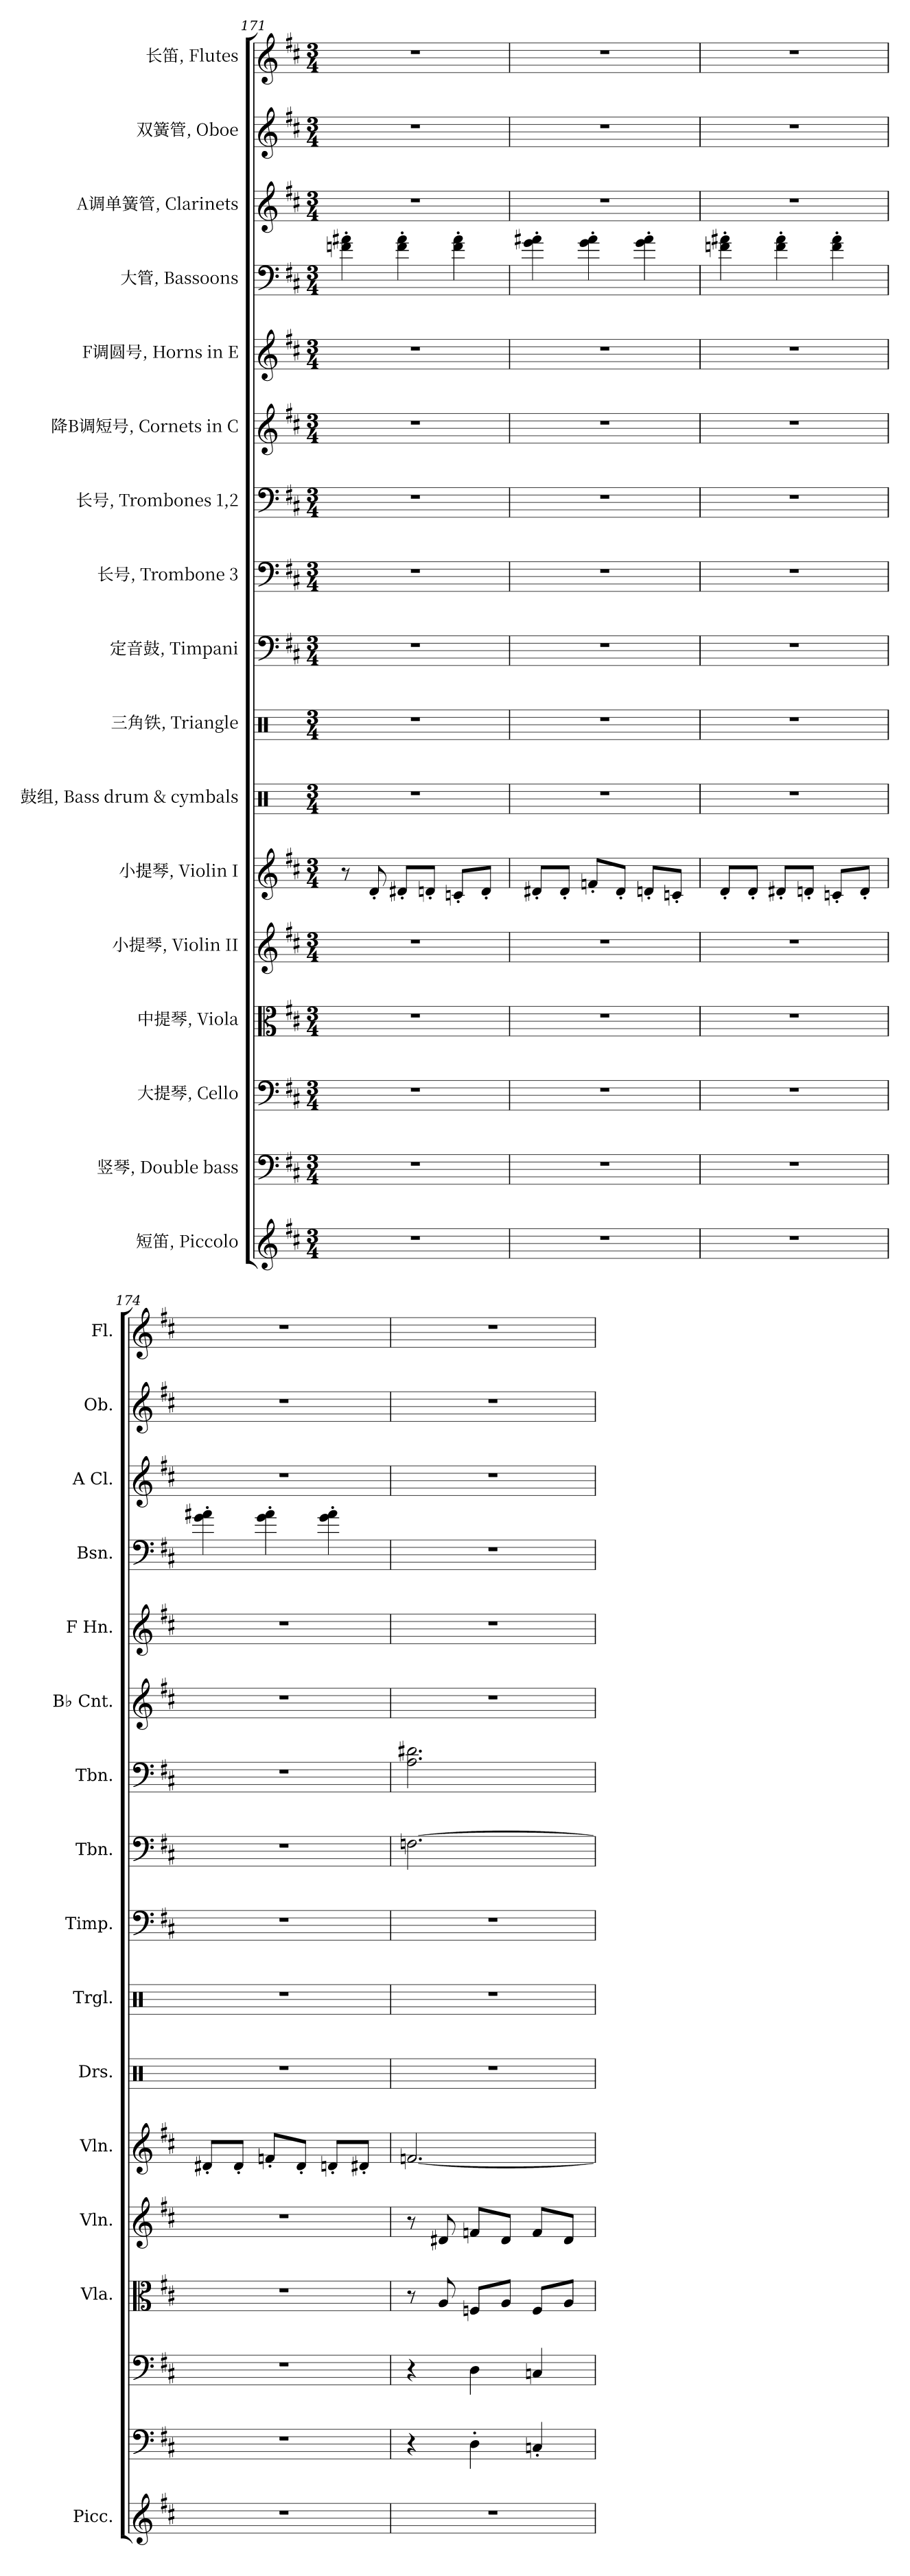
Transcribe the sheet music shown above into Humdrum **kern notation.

**kern	**kern	**kern	**kern	**kern	**kern	**kern	**kern	**kern	**kern	**kern	**kern	**kern	**kern	**kern	**kern	**kern
*part17	*part16	*part15	*part14	*part13	*part12	*part11	*part10	*part9	*part8	*part7	*part6	*part5	*part4	*part3	*part2	*part1
*staff17	*staff16	*staff15	*staff14	*staff13	*staff12	*staff11	*staff10	*staff9	*staff8	*staff7	*staff6	*staff5	*staff4	*staff3	*staff2	*staff1
*I"短笛, Piccolo	*I"竖琴, Double bass	*I"大提琴, Cello	*I"中提琴, Viola	*I"小提琴, Violin II	*I"小提琴, Violin I	*I"鼓组, Bass drum &amp; cymbals	*I"三角铁, Triangle	*I"定音鼓, Timpani	*I"长号, Trombone 3	*I"长号, Trombones 1,2	*I"降B调短号, Cornets in C	*I"F调圆号, Horns in E	*I"大管, Bassoons	*I"A调单簧管, Clarinets	*I"双簧管, Oboe	*I"长笛, Flutes
*I'Picc.	*	*	*I'Vla.	*I'Vln.	*I'Vln.	*I'Drs.	*I'Trgl.	*I'Timp.	*I'Tbn.	*I'Tbn.	*I'B♭ Cnt.	*I'F Hn.	*I'Bsn.	*I'A Cl.	*I'Ob.	*I'Fl.
*clefG2	*clefF4	*clefF4	*clefC3	*clefG2	*clefG2	*clefX	*clefX	*clefF4	*clefF4	*clefF4	*clefG2	*clefG2	*clefF4	*clefG2	*clefG2	*clefG2
*ITrd-7c-12	*	*	*	*	*	*	*	*	*	*	*ITrd1c2	*ITrd4c7	*	*ITrd2c3	*	*
*k[f#c#]	*k[f#c#]	*k[f#c#]	*k[f#c#]	*k[f#c#]	*k[f#c#]	*k[]	*k[]	*k[f#c#]	*k[f#c#]	*k[f#c#]	*k[]	*k[f#]	*k[f#c#]	*k[f#c#g#d#a#]	*k[f#c#]	*k[f#c#]
*M3/4	*M3/4	*M3/4	*M3/4	*M3/4	*M3/4	*M3/4	*M3/4	*M3/4	*M3/4	*M3/4	*M3/4	*M3/4	*M3/4	*M3/4	*M3/4	*M3/4
=171	=171	=171	=171	=171	=171	=171	=171	=171	=171	=171	=171	=171	=171	=171	=171	=171
2.r	2.r	2.r	2.r	2.r	8r	2.r	2.r	2.r	2.r	2.r	2.r	2.r	4fn\' 4a#X\'	2.r	2.r	2.r
.	.	.	.	.	8d'/	.	.	.	.	.	.	.	.	.	.	.
.	.	.	.	.	8d#X'/L	.	.	.	.	.	.	.	4f\' 4a#\'	.	.	.
.	.	.	.	.	8dn'/J	.	.	.	.	.	.	.	.	.	.	.
.	.	.	.	.	8cn'/L	.	.	.	.	.	.	.	4f\' 4a#\'	.	.	.
.	.	.	.	.	8d'/J	.	.	.	.	.	.	.	.	.	.	.
!!LO:PB:g=z
=172	=172	=172	=172	=172	=172	=172	=172	=172	=172	=172	=172	=172	=172	=172	=172	=172
2.r	2.r	2.r	2.r	2.r	8d#X'/L	2.r	2.r	2.r	2.r	2.r	2.r	2.r	4g\' 4a#X\'	2.r	2.r	2.r
.	.	.	.	.	8d#'/J	.	.	.	.	.	.	.	.	.	.	.
.	.	.	.	.	8fn'/L	.	.	.	.	.	.	.	4g\' 4a#\'	.	.	.
.	.	.	.	.	8d#'/J	.	.	.	.	.	.	.	.	.	.	.
.	.	.	.	.	8dn'/L	.	.	.	.	.	.	.	4g\' 4a#\'	.	.	.
.	.	.	.	.	8cn'/J	.	.	.	.	.	.	.	.	.	.	.
=173	=173	=173	=173	=173	=173	=173	=173	=173	=173	=173	=173	=173	=173	=173	=173	=173
2.r	2.r	2.r	2.r	2.r	8d'/L	2.r	2.r	2.r	2.r	2.r	2.r	2.r	4fn\' 4a#X\'	2.r	2.r	2.r
.	.	.	.	.	8d'/J	.	.	.	.	.	.	.	.	.	.	.
.	.	.	.	.	8d#X'/L	.	.	.	.	.	.	.	4f\' 4a#\'	.	.	.
.	.	.	.	.	8dn'/J	.	.	.	.	.	.	.	.	.	.	.
.	.	.	.	.	8cn'/L	.	.	.	.	.	.	.	4f\' 4a#\'	.	.	.
.	.	.	.	.	8d'/J	.	.	.	.	.	.	.	.	.	.	.
=174	=174	=174	=174	=174	=174	=174	=174	=174	=174	=174	=174	=174	=174	=174	=174	=174
2.r	2.r	2.r	2.r	2.r	8d#X'/L	2.r	2.r	2.r	2.r	2.r	2.r	2.r	4g\' 4a#X\'	2.r	2.r	2.r
.	.	.	.	.	8d#'/J	.	.	.	.	.	.	.	.	.	.	.
.	.	.	.	.	8fn'/L	.	.	.	.	.	.	.	4g\' 4a#\'	.	.	.
.	.	.	.	.	8d#'/J	.	.	.	.	.	.	.	.	.	.	.
.	.	.	.	.	8dn'/L	.	.	.	.	.	.	.	4g\' 4a#\'	.	.	.
.	.	.	.	.	8d#X'/J	.	.	.	.	.	.	.	.	.	.	.
=175	=175	=175	=175	=175	=175	=175	=175	=175	=175	=175	=175	=175	=175	=175	=175	=175
2.r	4r	4r	8r	8r	[2.fn/	2.r	2.r	2.r	[2.Fn\	2.A\ 2.d#X\	2.r	2.r	2.r	2.r	2.r	2.r
.	.	.	8A/	8d#X/	.	.	.	.	.	.	.	.	.	.	.	.
.	4D'\	4D\	8Fn/L	8fn/L	.	.	.	.	.	.	.	.	.	.	.	.
.	.	.	8A/J	8d#/J	.	.	.	.	.	.	.	.	.	.	.	.
.	4Cn'/	4Cn/	8F/L	8f/L	.	.	.	.	.	.	.	.	.	.	.	.
.	.	.	8A/J	8d#/J	.	.	.	.	.	.	.	.	.	.	.	.
=	=	=	=	=	=	=	=	=	=	=	=	=	=	=	=	=
*-	*-	*-	*-	*-	*-	*-	*-	*-	*-	*-	*-	*-	*-	*-	*-	*-
